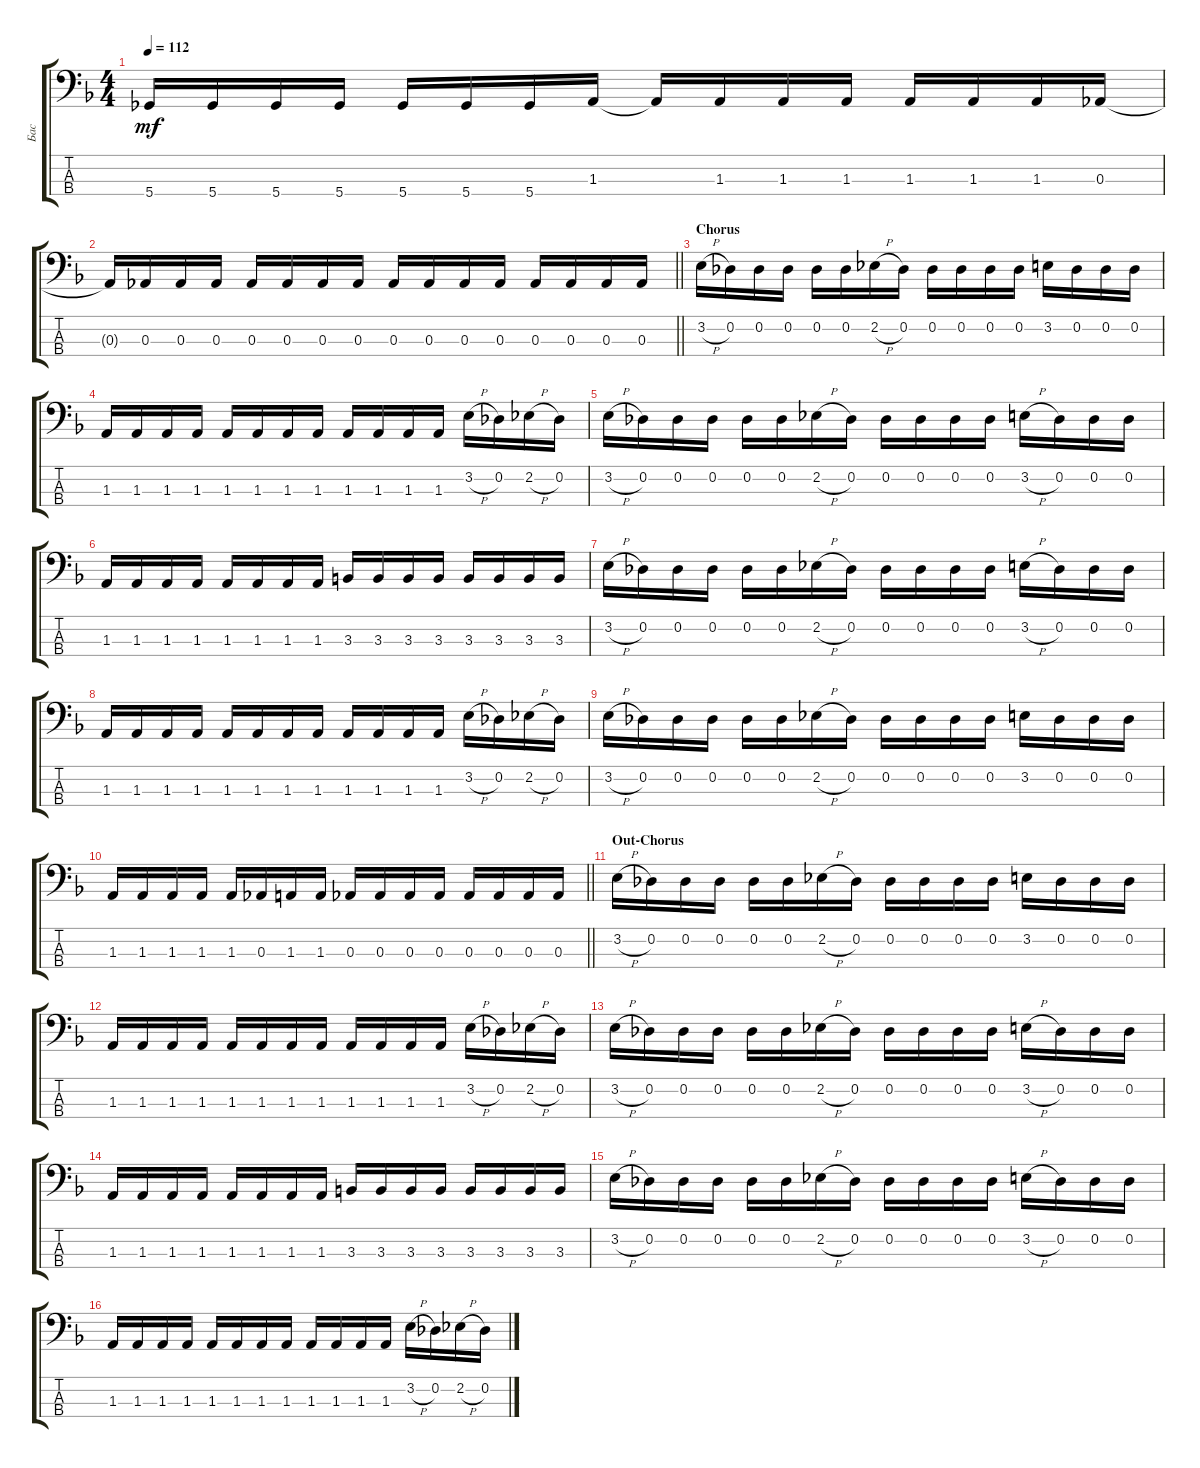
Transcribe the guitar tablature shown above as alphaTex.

\track ("Бас" "Бас") {instrument electricbassfinger}
\staff {score tabs}
\tuning (Gb2 Db2 Ab1 Db1) {hide}
\ts (4 4)
\tempo 112
\clef f4
\ks dminor
5.4{t}.16{dy mf} 5.4.16 5.4.16 5.4.16 5.4.16 5.4.16 5.4.16 1.3.16 1.3{t}.16 1.3.16 1.3.16 1.3.16 1.3.16 1.3.16 1.3.16 0.3.16 |
\barLineRight lightlight
0.3{t}.16 0.3.16 0.3.16 0.3.16 0.3.16 0.3.16 0.3.16 0.3.16 0.3.16 0.3.16 0.3.16 0.3.16 0.3.16 0.3.16 0.3.16 0.3.16 |
\section ("" "Chorus")
3.2{h}.16 0.2.16 0.2.16 0.2.16 0.2.16 0.2.16 2.2{h}.16 0.2.16 0.2.16 0.2.16 0.2.16 0.2.16 3.2.16 0.2.16 0.2.16 0.2.16 |
1.3.16 1.3.16 1.3.16 1.3.16 1.3.16 1.3.16 1.3.16 1.3.16 1.3.16 1.3.16 1.3.16 1.3.16 3.2{h}.16 0.2.16 2.2{h}.16 0.2.16 |
3.2{h}.16 0.2.16 0.2.16 0.2.16 0.2.16 0.2.16 2.2{h}.16 0.2.16 0.2.16 0.2.16 0.2.16 0.2.16 3.2{h}.16 0.2.16 0.2.16 0.2.16 |
1.3.16 1.3.16 1.3.16 1.3.16 1.3.16 1.3.16 1.3.16 1.3.16 3.3.16 3.3.16 3.3.16 3.3.16 3.3.16 3.3.16 3.3.16 3.3.16 |
3.2{h}.16 0.2.16 0.2.16 0.2.16 0.2.16 0.2.16 2.2{h}.16 0.2.16 0.2.16 0.2.16 0.2.16 0.2.16 3.2{h}.16 0.2.16 0.2.16 0.2.16 |
1.3.16 1.3.16 1.3.16 1.3.16 1.3.16 1.3.16 1.3.16 1.3.16 1.3.16 1.3.16 1.3.16 1.3.16 3.2{h}.16 0.2.16 2.2{h}.16 0.2.16 |
3.2{h}.16 0.2.16 0.2.16 0.2.16 0.2.16 0.2.16 2.2{h}.16 0.2.16 0.2.16 0.2.16 0.2.16 0.2.16 3.2.16 0.2.16 0.2.16 0.2.16 |
\barLineRight lightlight
1.3.16 1.3.16 1.3.16 1.3.16 1.3.16 0.3.16 1.3.16 1.3.16 0.3.16 0.3.16 0.3.16 0.3.16 0.3.16 0.3.16 0.3.16 0.3.16 |
\section ("" "Out-Chorus")
3.2{h}.16 0.2.16 0.2.16 0.2.16 0.2.16 0.2.16 2.2{h}.16 0.2.16 0.2.16 0.2.16 0.2.16 0.2.16 3.2.16 0.2.16 0.2.16 0.2.16 |
1.3.16 1.3.16 1.3.16 1.3.16 1.3.16 1.3.16 1.3.16 1.3.16 1.3.16 1.3.16 1.3.16 1.3.16 3.2{h}.16 0.2.16 2.2{h}.16 0.2.16 |
3.2{h}.16 0.2.16 0.2.16 0.2.16 0.2.16 0.2.16 2.2{h}.16 0.2.16 0.2.16 0.2.16 0.2.16 0.2.16 3.2{h}.16 0.2.16 0.2.16 0.2.16 |
1.3.16 1.3.16 1.3.16 1.3.16 1.3.16 1.3.16 1.3.16 1.3.16 3.3.16 3.3.16 3.3.16 3.3.16 3.3.16 3.3.16 3.3.16 3.3.16 |
3.2{h}.16 0.2.16 0.2.16 0.2.16 0.2.16 0.2.16 2.2{h}.16 0.2.16 0.2.16 0.2.16 0.2.16 0.2.16 3.2{h}.16 0.2.16 0.2.16 0.2.16 |
1.3.16 1.3.16 1.3.16 1.3.16 1.3.16 1.3.16 1.3.16 1.3.16 1.3.16 1.3.16 1.3.16 1.3.16 3.2{h}.16 0.2.16 2.2{h}.16 0.2.16
